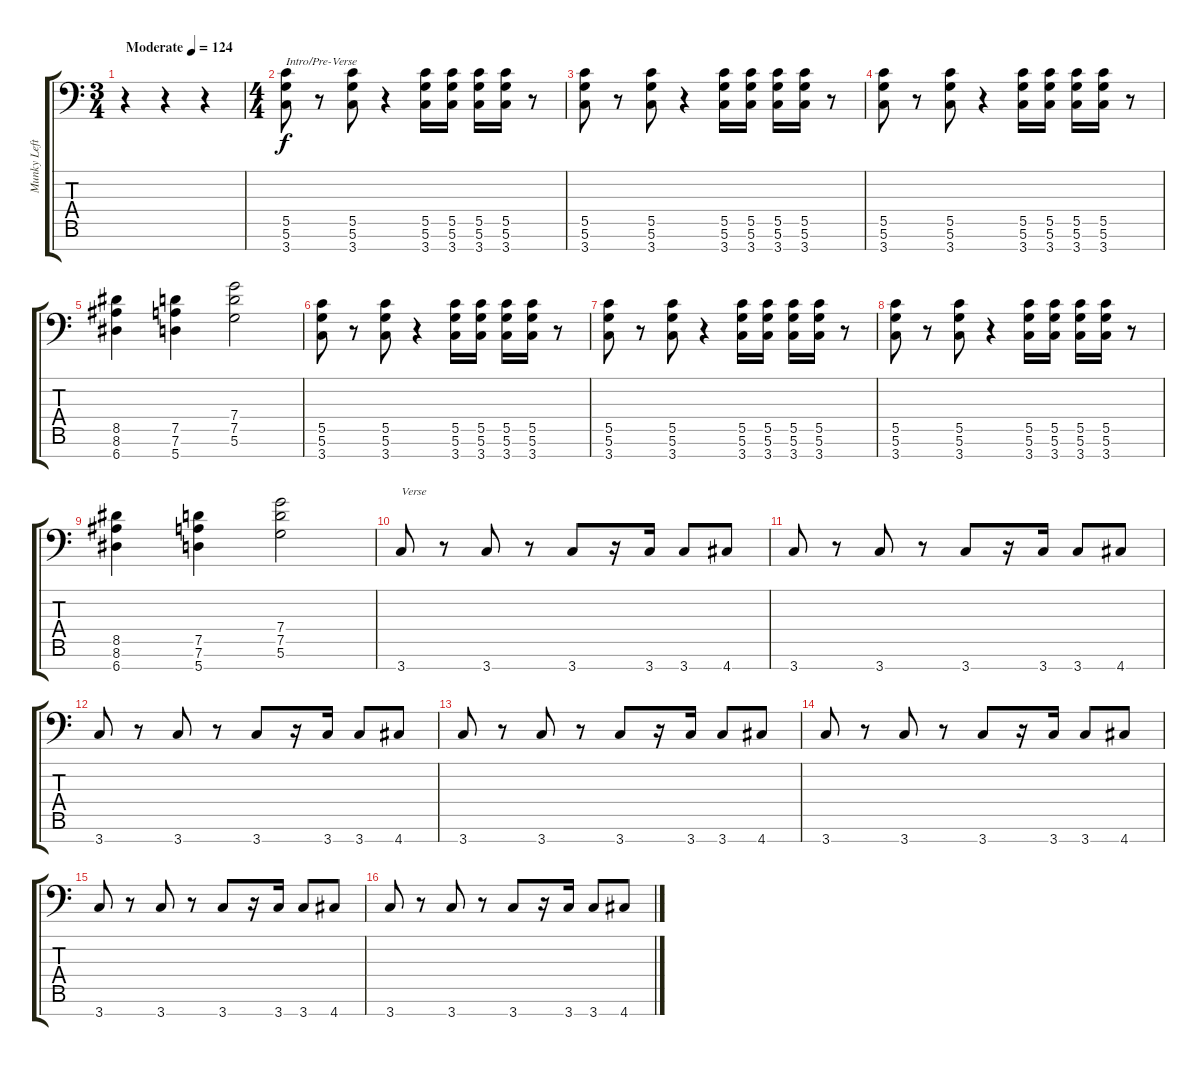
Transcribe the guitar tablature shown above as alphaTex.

\track ("Munky Left" "Munky Left") {instrument distortionguitar}
\staff {score tabs}
\tuning (D4 A3 F3 C3 G2 D2 A1) {hide}
\ts (3 4)
\tempo (124 "Moderate")
\clef f4
\ks c
r.4{dy f instrument distortionguitar} r.4 r.4 |
\ts (4 4)
(5.5 5.6 3.7).8{txt "Intro/Pre-Verse"} r.8 (5.5 5.6 3.7).8 r.4 (5.5 5.6 3.7).16 (5.5 5.6 3.7).16 (5.5 5.6 3.7).16 (5.5 5.6 3.7).16 r.8 |
(5.5 5.6 3.7).8 r.8 (5.5 5.6 3.7).8 r.4 (5.5 5.6 3.7).16 (5.5 5.6 3.7).16 (5.5 5.6 3.7).16 (5.5 5.6 3.7).16 r.8 |
(5.5 5.6 3.7).8 r.8 (5.5 5.6 3.7).8 r.4 (5.5 5.6 3.7).16 (5.5 5.6 3.7).16 (5.5 5.6 3.7).16 (5.5 5.6 3.7).16 r.8 |
(8.5 8.6 6.7).4 (7.5 7.6 5.7).4 (7.4 7.5 5.6).2 |
(5.5 5.6 3.7).8 r.8 (5.5 5.6 3.7).8 r.4 (5.5 5.6 3.7).16 (5.5 5.6 3.7).16 (5.5 5.6 3.7).16 (5.5 5.6 3.7).16 r.8 |
(5.5 5.6 3.7).8 r.8 (5.5 5.6 3.7).8 r.4 (5.5 5.6 3.7).16 (5.5 5.6 3.7).16 (5.5 5.6 3.7).16 (5.5 5.6 3.7).16 r.8 |
(5.5 5.6 3.7).8 r.8 (5.5 5.6 3.7).8 r.4 (5.5 5.6 3.7).16 (5.5 5.6 3.7).16 (5.5 5.6 3.7).16 (5.5 5.6 3.7).16 r.8 |
(8.5 8.6 6.7).4 (7.5 7.6 5.7).4 (7.4 7.5 5.6).2 |
3.7.8{txt "Verse"} r.8 3.7.8 r.8 3.7.8 r.16 3.7.16 3.7.8 4.7.8 |
3.7.8 r.8 3.7.8 r.8 3.7.8 r.16 3.7.16 3.7.8 4.7.8 |
3.7.8 r.8 3.7.8 r.8 3.7.8 r.16 3.7.16 3.7.8 4.7.8 |
3.7.8 r.8 3.7.8 r.8 3.7.8 r.16 3.7.16 3.7.8 4.7.8 |
3.7.8 r.8 3.7.8 r.8 3.7.8 r.16 3.7.16 3.7.8 4.7.8 |
3.7.8 r.8 3.7.8 r.8 3.7.8 r.16 3.7.16 3.7.8 4.7.8 |
3.7.8 r.8 3.7.8 r.8 3.7.8 r.16 3.7.16 3.7.8 4.7.8
